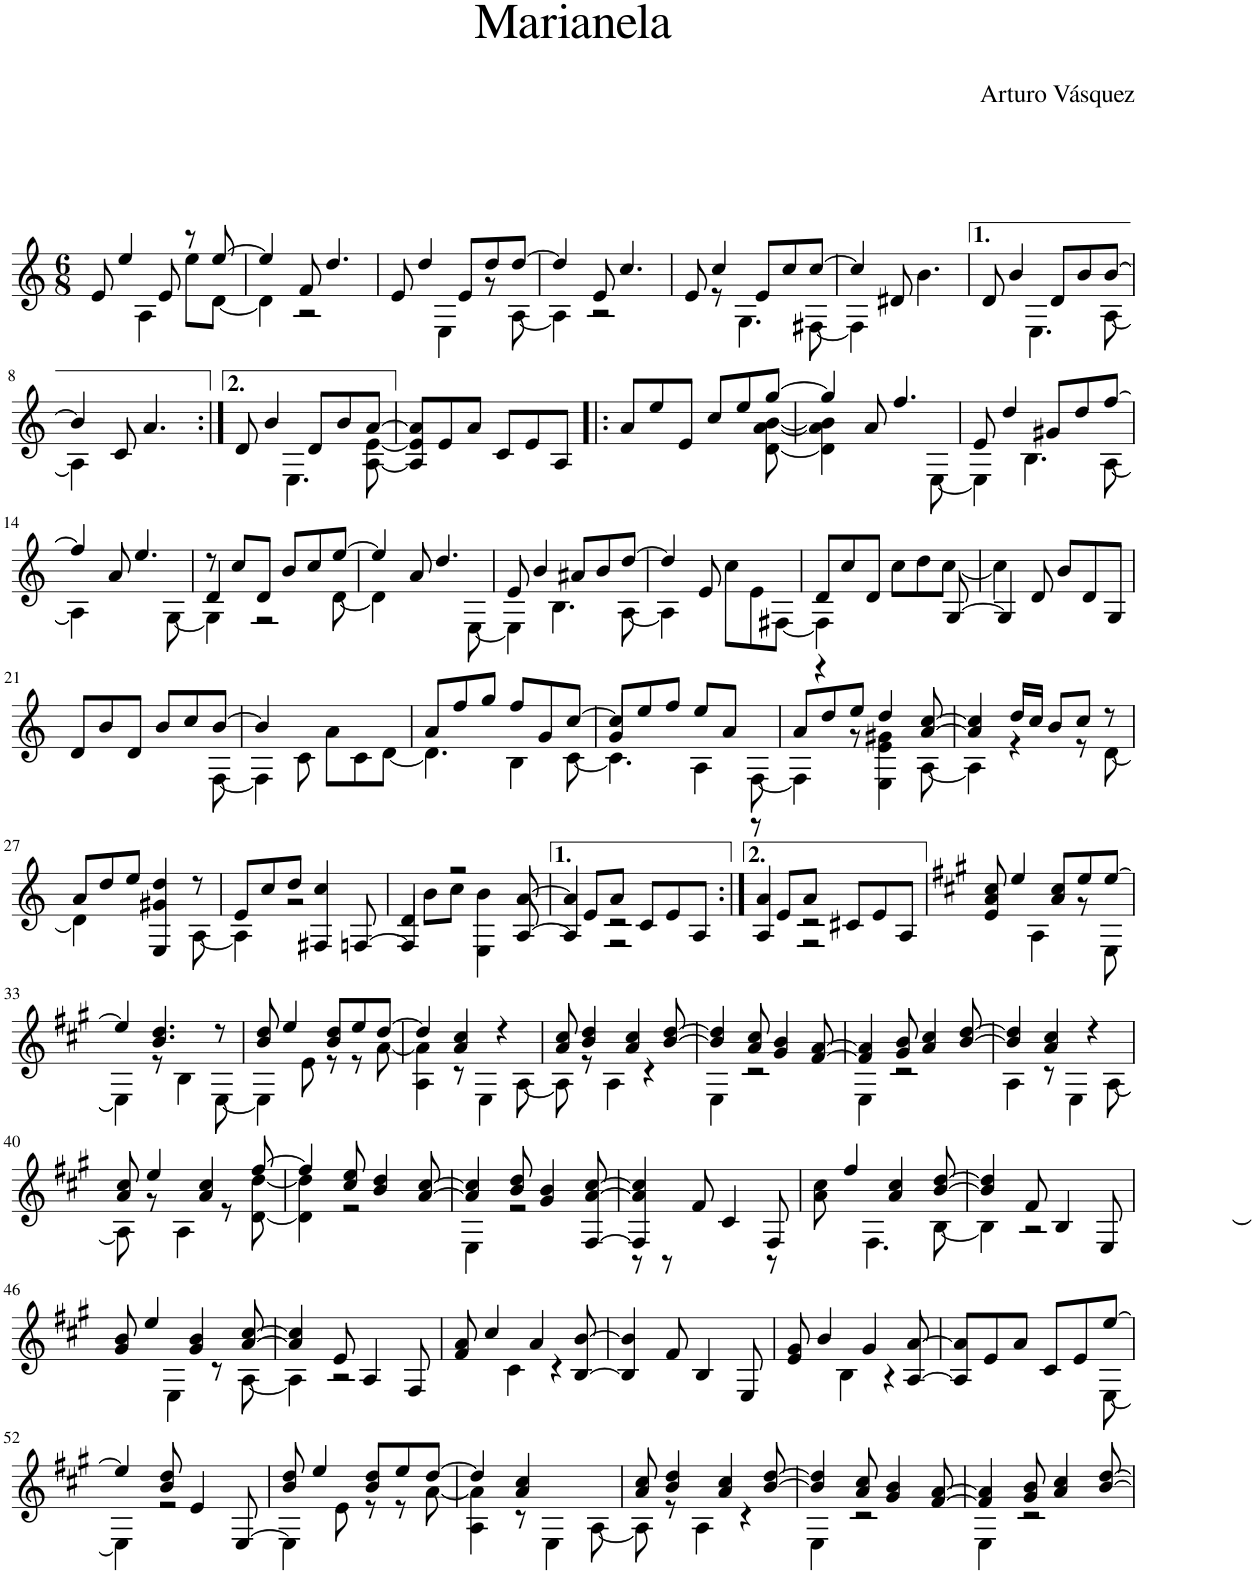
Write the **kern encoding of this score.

**kern
*part1
*staff1
*I"Piano
*I'Pno.
*clefG2
*k[]
*M6/8
=1
*^
8e/	8ryy
4ee/	8ryy
.	4A\
8e/	.
8r	8ee\L
[8ee/	[8d\J
=2	=2
4ee/]	4d\]
8f/	2r
4.dd/	.
=3	=3
8e/	4ryy
4dd/	.
.	4E\
8e/L	.
8dd/	8r
[8dd/J	[8A\
=4	=4
4dd/]	4A\]
8e/	2r
4.cc/	.
=5	=5
8e/	8ryy
4cc/	8r
.	4.G\
8e/L	.
8cc/	.
[8cc/J	[8F#X\
=6	=6
4cc/]	4F#\]
8d#X/	2ryy
4.b\	.
=7	=7
8d/	4ryy
4b/	.
.	4.E\
8d/L	.
8b/	.
[8b/J	[8A\
!!LO:LB:g=z	!!
=8	=8
4b/]	4A\]
8c/	2ryy
4.a/	.
=9:|!	=9:|!
8d/	4ryy
4b/	.
.	4.E\
8d/L	.
8b/	.
[8a/J	[8A\ [8e\
*v	*v
=10
8A/] 8e/] 8a/]L
8e/
8a/J
8c/L
8e/
8A/J
=11!|:
*^
8a/L	4ryy
8ee/	.
8e/J	4.ryy
8cc/L	.
8ee/	.
[8gg/J	[8d\ [8a\ [8b\
=12	=12
4gg/]	4d\] 4a\] 4b\]
8a/	4.ryy
4.ff/	.
.	[8E\
=13	=13
8e/	4E\]
4dd/	.
.	4.B\
8g#X/L	.
8dd/	.
[8ff/J	[8A\
!!LO:LB:g=z	!!
=14	=14
4ff/]	4A\]
8a/	4.ryy
4.ee/	.
.	[8G\
=15	=15
*	*^
8r	4G\]	4d/
8cc/L	.	.
8d/J	4.ryy	2r
8b/L	.	.
8cc/	.	.
[8ee/J	[8d\	.
*	*v	*v
=16	=16
4ee/]	4d\]
8a/	4.ryy
4.dd/	.
.	[8E\
=17	=17
8e/	4E\]
4b/	.
.	4.B\
8a#X/L	.
8b/	.
[8dd/J	[8A\
=18	=18
4dd/]	4A\]
8e/	2ryy
8cc\L	.
8e\	.
[8F#X\J	.
=19	=19
*	*^
4F#\]	8d/L	4r
.	8cc/	.
2ryy	8d/J	4ryy
.	8cc\L	.
.	8dd\	8ryy
.	[8cc\J	[8G/
=20	=20	=20
4ryy	4cc\]	4G/]
8d/	2ryy	2ryy
8b/L	.	.
8d/	.	.
8G/J	.	.
*	*v	*v
!!LO:LB:g=z
=21	=21
8d/L	4.ryy
8b/	.
8d/J	.
8b/L	4ryy
8cc/	.
[8b/J	[8F\
=22	=22
4b/]	4F\]
2ryy	8c\
.	8a\L
.	8c\
.	[8d\J
=23	=23
8a/L	4.d\]
8ff/	.
8gg/J	.
8ff/L	4B\
8g/	.
[8cc/J	[8c\
=24	=24
*	*^
!	!	!LO:N:head=solid
4cc/]	4.c\]	8g/L
.	.	8ee/
8ryy	.	8ff/J
8ryy	4A\	8ee/L
8ryy	.	8a/J
8ryy	[8F\	8r
*	*v	*v
=25	=25
8a/L	4F\]
8dd/	.
8ee/J	8r
4dd/	4E\ 4e\ 4g#X\
[8a/ [8cc/	[8A\
=26	=26
4a/] 4cc/]	4A\]
16dd/LL	4r
16cc/JJ	.
8b/L	.
8cc/J	8r
8r	[8d\
!!LO:LB:g=z	!!
=27	=27
8a/L	4d\]
8dd/	.
8ee/J	4.ryy
4E/ 4g#X/ 4dd/	.
8r	[8A\
=28	=28
8e/L	4A\]
8cc/	.
8dd/J	2r
4F#X/ 4cc/	.
[8Fn/	.
=29	=29
*	*^
4F/]	8ryy	4d/
.	8b\L	.
2r	8cc\J	4.ryy
.	4E\ 4b\	.
.	[8a/	[8A/
=30	=30	=30
8ryy	4a/]	4A/]
8e/L	.	.
8a/J	2r	2r
8c/L	.	.
8e/	.	.
8A/J	.	.
=31:|!	=31:|!	=31:|!
8ryy	4a/	4A/
8e/L	.	.
8a/J	2r	2r
8c#X/L	.	.
8e/	.	.
8A/J	.	.
*v	*v	*v
=32
*k[f#c#g#]
*^
8e/ 8a/ 8cc#/	4ryy
4ee/	.
.	4A\
8a/ 8cc#/L	.
8ee/	8r
[8ee/J	[8E\
!!LO:LB:g=z	!!
=33	=33
4ee/]	4E\]
4.b/ 4.dd/	8r
.	4B\
8r	[8E\
=34	=34
8b/ 8dd/	4E\]
4ee/	.
.	8e\
8b/ 8dd/L	8r
8ee/	8r
[8dd/J	[8a\
=35	=35
4dd/]	4A\ 4a\]
4a/ 4cc#/	8r
.	4E\
4r	.
.	[8A\
=36	=36
8a/ 8cc#/	8A\]
4b/ 4dd/	8r
.	4A\
4a/ 4cc#/	.
.	4r
[8b/ [8dd/	.
=37	=37
4b/] 4dd/]	4E\
8a/ 8cc#/	2r
4g#/ 4b/	.
[8f#/ [8a/	.
=38	=38
4f#/] 4a/]	4E\
8g#/ 8b/	2r
4a/ 4cc#/	.
[8b/ [8dd/	.
=39	=39
4b/] 4dd/]	4A\
4a/ 4cc#/	8r
.	4E\
4r	.
.	[8A\
!!LO:LB:g=z	!!
=40	=40
8a/ 8cc#/	8A\]
4ee/	8r
.	4A\
4a/ 4cc#/	.
.	8r
[8ff#/	[8d\ [8dd\
=41	=41
4ff#/]	4d\] 4dd\]
8cc#/ 8ee/	2r
4b/ 4dd/	.
[8a/ [8cc#/	.
=42	=42
4a/] 4cc#/]	4E\
8b/ 8dd/	2r
4g#/ 4b/	.
[8F#/ [8a/ [8cc#/	.
=43	=43
4F#/] 4a/] 4cc#/]	8r
.	8r
8f#/	8ryy
4c#/	4ryy
8F#/	8r
=44	=44
8a\ 8cc#\	4ryy
4ff#/	.
.	4.F#\
4a/ 4cc#/	.
[8b/ [8dd/	[8B\
=45	=45
4b/] 4dd/]	4B\]
8f#/	2r
4B/	.
8E/	.
!!LO:LB:g=z	!!
=46	=46
8g#/ 8b/	4ryy
4ee/	.
.	4E\
4g#/ 4b/	.
.	8r
[8a/ [8cc#/	[8A\
=47	=47
4a/] 4cc#/]	4A\]
8e/	2r
4A/	.
8F#/	.
=48	=48
8f#/ 8a/	4ryy
4cc#/	.
.	4c#\
4a/	.
.	4r
[8B/ [8b/	.
*v	*v
=49
4B/] 4b/]
8f#/
4B/
8E/
=50
*^
8e/ 8g#/	4ryy
4b/	.
.	4B\
4g#/	.
.	4r
[8A/ [8a/	.
=51	=51
8A/] 8a/]L	8ryy
8e/	8ryy
8a/J	8ryy
8c#/L	8ryy
8e/	8ryy
[8ee/J	[8E\
!!LO:LB:g=z	!!
=52	=52
4ee/]	4E\]
8b/ 8dd/	2r
4e/	.
[8E/	.
=53	=53
8b/ 8dd/	4E\]
4ee/	.
.	8e\
8b/ 8dd/L	8r
8ee/	8r
[8dd/J	[8a\
=54	=54
4dd/]	4A\ 4a\]
4a/ 4cc#/	8r
.	4E\
4ryy	.
.	[8A\
=55	=55
8a/ 8cc#/	8A\]
4b/ 4dd/	8r
.	4A\
4a/ 4cc#/	.
.	4r
[8b/ [8dd/	.
=56	=56
4b/] 4dd/]	4E\
8a/ 8cc#/	2r
4g#/ 4b/	.
[8f#/ [8a/	.
=57	=57
4f#/] 4a/]	4E\
8g#/ 8b/	2r
4a/ 4cc#/	.
[8b/ [8dd/	.
*v	*v
=
*-
